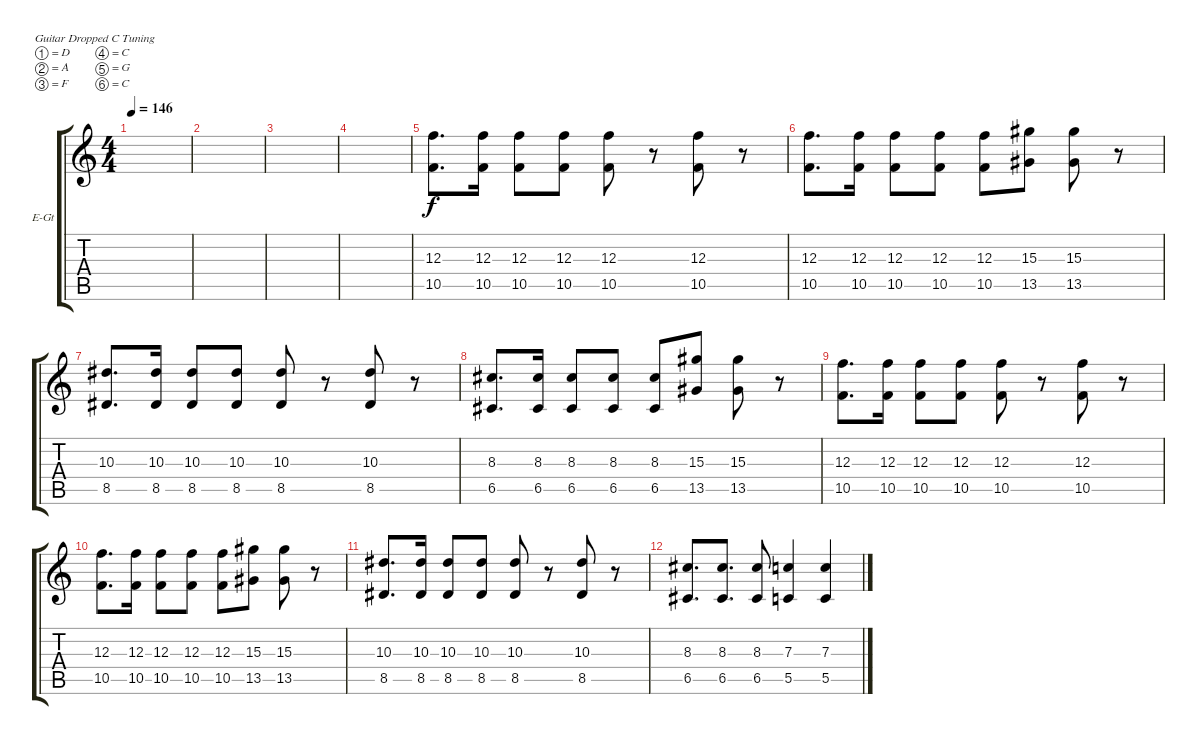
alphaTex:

\defaultSystemsLayout 4
\bracketExtendMode groupsimilarinstruments
\firstSystemTrackNameOrientation horizontal
\otherSystemsTrackNameOrientation horizontal
\track ("Guitar Lead" "E-Gt") {instrument overdrivenguitar}
\staff {score tabs}
\tuning (D4 A3 F3 C3 G2 C2)
\ts (4 4)
\tempo 146
\clef g2
\ks c
|
|
|
|
(10.5 12.3).8{d} (10.5 12.3).16 (10.5 12.3).8 (10.5 12.3).8 (10.5 12.3).8 r.8 (10.5 12.3).8 r.8 |
(10.5 12.3).8{d} (10.5 12.3).16 (10.5 12.3).8 (10.5 12.3).8 (10.5 12.3).8 (13.5 15.3).8 (13.5 15.3).8 r.8 |
(8.5 10.3).8{d} (8.5 10.3).16 (8.5 10.3).8 (8.5 10.3).8 (8.5 10.3).8 r.8 (8.5 10.3).8 r.8 |
(6.5 8.3).8{d} (6.5 8.3).16 (6.5 8.3).8 (6.5 8.3).8 (6.5 8.3).8 (13.5 15.3).8 (13.5 15.3).8 r.8 |
(10.5 12.3).8{d} (10.5 12.3).16 (10.5 12.3).8 (10.5 12.3).8 (10.5 12.3).8 r.8 (10.5 12.3).8 r.8 |
(10.5 12.3).8{d} (10.5 12.3).16 (10.5 12.3).8 (10.5 12.3).8 (10.5 12.3).8 (13.5 15.3).8 (13.5 15.3).8 r.8 |
(8.5 10.3).8{d} (8.5 10.3).16 (8.5 10.3).8 (8.5 10.3).8 (8.5 10.3).8 r.8 (8.5 10.3).8 r.8 |
(6.5 8.3).8{d} (6.5 8.3).8{d} (6.5 8.3).8 (5.5 7.3).4 (5.5 7.3).4
